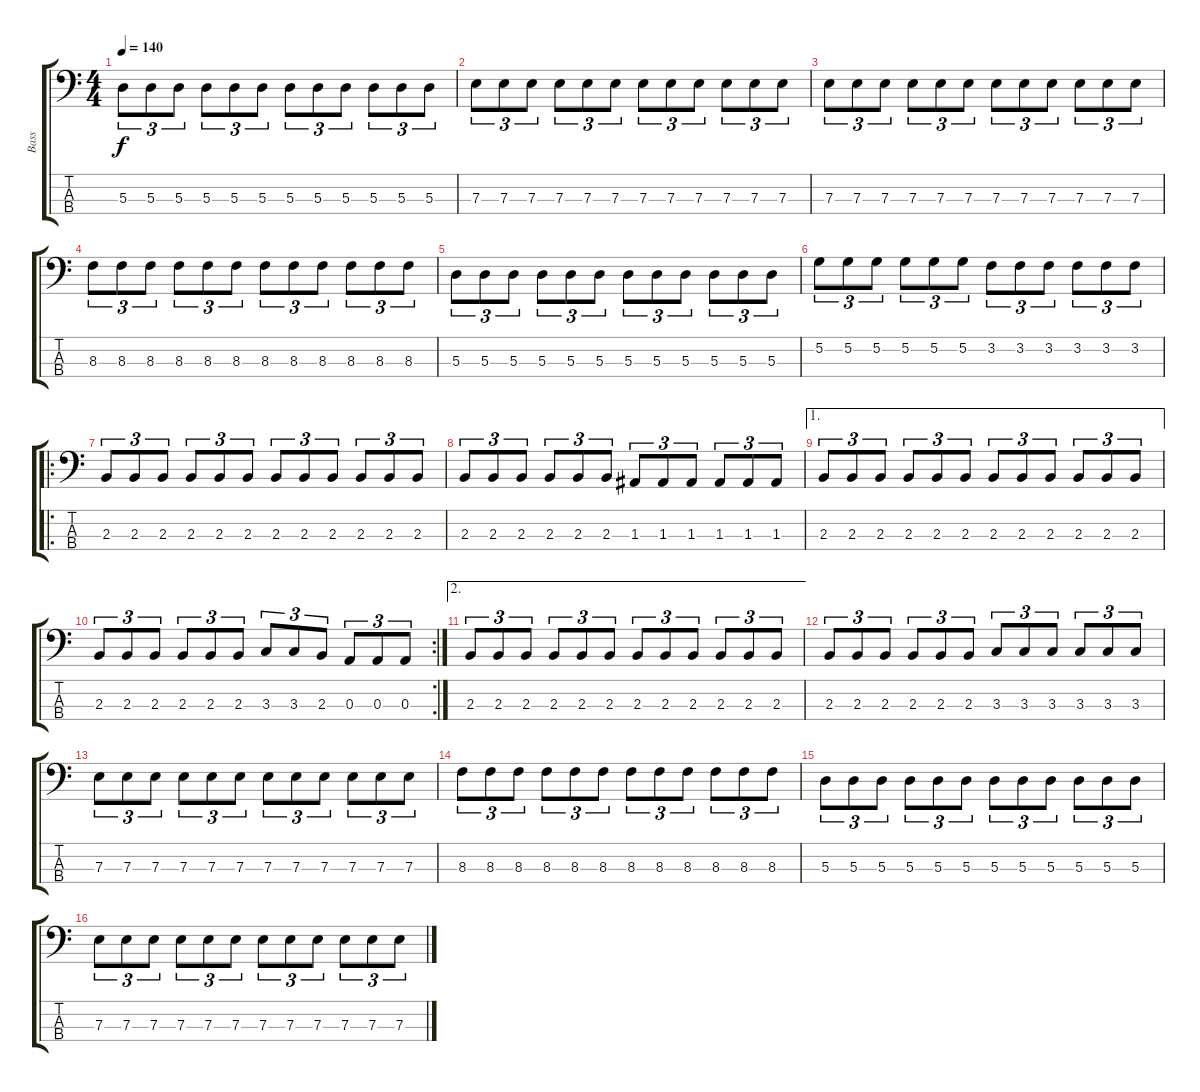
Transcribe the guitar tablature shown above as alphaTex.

\track ("Bass" "Bass") {instrument electricbasspick}
\staff {score tabs}
\tuning (G2 D2 A1 E1) {hide}
\ts (4 4)
\tempo 140
\clef f4
\ks c
5.3.8{tu (3 2) dy f} 5.3.8{tu (3 2)} 5.3.8{tu (3 2)} 5.3.8{tu (3 2)} 5.3.8{tu (3 2)} 5.3.8{tu (3 2)} 5.3.8{tu (3 2)} 5.3.8{tu (3 2)} 5.3.8{tu (3 2)} 5.3.8{tu (3 2)} 5.3.8{tu (3 2)} 5.3.8{tu (3 2)} |
7.3.8{tu (3 2)} 7.3.8{tu (3 2)} 7.3.8{tu (3 2)} 7.3.8{tu (3 2)} 7.3.8{tu (3 2)} 7.3.8{tu (3 2)} 7.3.8{tu (3 2)} 7.3.8{tu (3 2)} 7.3.8{tu (3 2)} 7.3.8{tu (3 2)} 7.3.8{tu (3 2)} 7.3.8{tu (3 2)} |
7.3.8{tu (3 2)} 7.3.8{tu (3 2)} 7.3.8{tu (3 2)} 7.3.8{tu (3 2)} 7.3.8{tu (3 2)} 7.3.8{tu (3 2)} 7.3.8{tu (3 2)} 7.3.8{tu (3 2)} 7.3.8{tu (3 2)} 7.3.8{tu (3 2)} 7.3.8{tu (3 2)} 7.3.8{tu (3 2)} |
8.3.8{tu (3 2)} 8.3.8{tu (3 2)} 8.3.8{tu (3 2)} 8.3.8{tu (3 2)} 8.3.8{tu (3 2)} 8.3.8{tu (3 2)} 8.3.8{tu (3 2)} 8.3.8{tu (3 2)} 8.3.8{tu (3 2)} 8.3.8{tu (3 2)} 8.3.8{tu (3 2)} 8.3.8{tu (3 2)} |
5.3.8{tu (3 2)} 5.3.8{tu (3 2)} 5.3.8{tu (3 2)} 5.3.8{tu (3 2)} 5.3.8{tu (3 2)} 5.3.8{tu (3 2)} 5.3.8{tu (3 2)} 5.3.8{tu (3 2)} 5.3.8{tu (3 2)} 5.3.8{tu (3 2)} 5.3.8{tu (3 2)} 5.3.8{tu (3 2)} |
5.2.8{tu (3 2)} 5.2.8{tu (3 2)} 5.2.8{tu (3 2)} 5.2.8{tu (3 2)} 5.2.8{tu (3 2)} 5.2.8{tu (3 2)} 3.2.8{tu (3 2)} 3.2.8{tu (3 2)} 3.2.8{tu (3 2)} 3.2.8{tu (3 2)} 3.2.8{tu (3 2)} 3.2.8{tu (3 2)} |
\ro
2.3.8{tu (3 2)} 2.3.8{tu (3 2)} 2.3.8{tu (3 2)} 2.3.8{tu (3 2)} 2.3.8{tu (3 2)} 2.3.8{tu (3 2)} 2.3.8{tu (3 2)} 2.3.8{tu (3 2)} 2.3.8{tu (3 2)} 2.3.8{tu (3 2)} 2.3.8{tu (3 2)} 2.3.8{tu (3 2)} |
2.3.8{tu (3 2)} 2.3.8{tu (3 2)} 2.3.8{tu (3 2)} 2.3.8{tu (3 2)} 2.3.8{tu (3 2)} 2.3.8{tu (3 2)} 1.3.8{tu (3 2)} 1.3.8{tu (3 2)} 1.3.8{tu (3 2)} 1.3.8{tu (3 2)} 1.3.8{tu (3 2)} 1.3.8{tu (3 2)} |
\ae 1
2.3.8{tu (3 2)} 2.3.8{tu (3 2)} 2.3.8{tu (3 2)} 2.3.8{tu (3 2)} 2.3.8{tu (3 2)} 2.3.8{tu (3 2)} 2.3.8{tu (3 2)} 2.3.8{tu (3 2)} 2.3.8{tu (3 2)} 2.3.8{tu (3 2)} 2.3.8{tu (3 2)} 2.3.8{tu (3 2)} |
\rc 2
2.3.8{tu (3 2)} 2.3.8{tu (3 2)} 2.3.8{tu (3 2)} 2.3.8{tu (3 2)} 2.3.8{tu (3 2)} 2.3.8{tu (3 2)} 3.3.8{tu (3 2)} 3.3.8{tu (3 2)} 2.3.8{tu (3 2)} 0.3.8{tu (3 2)} 0.3.8{tu (3 2)} 0.3.8{tu (3 2)} |
\ae 2
2.3.8{tu (3 2)} 2.3.8{tu (3 2)} 2.3.8{tu (3 2)} 2.3.8{tu (3 2)} 2.3.8{tu (3 2)} 2.3.8{tu (3 2)} 2.3.8{tu (3 2)} 2.3.8{tu (3 2)} 2.3.8{tu (3 2)} 2.3.8{tu (3 2)} 2.3.8{tu (3 2)} 2.3.8{tu (3 2)} |
2.3.8{tu (3 2)} 2.3.8{tu (3 2)} 2.3.8{tu (3 2)} 2.3.8{tu (3 2)} 2.3.8{tu (3 2)} 2.3.8{tu (3 2)} 3.3.8{tu (3 2)} 3.3.8{tu (3 2)} 3.3.8{tu (3 2)} 3.3.8{tu (3 2)} 3.3.8{tu (3 2)} 3.3.8{tu (3 2)} |
7.3.8{tu (3 2)} 7.3.8{tu (3 2)} 7.3.8{tu (3 2)} 7.3.8{tu (3 2)} 7.3.8{tu (3 2)} 7.3.8{tu (3 2)} 7.3.8{tu (3 2)} 7.3.8{tu (3 2)} 7.3.8{tu (3 2)} 7.3.8{tu (3 2)} 7.3.8{tu (3 2)} 7.3.8{tu (3 2)} |
8.3.8{tu (3 2)} 8.3.8{tu (3 2)} 8.3.8{tu (3 2)} 8.3.8{tu (3 2)} 8.3.8{tu (3 2)} 8.3.8{tu (3 2)} 8.3.8{tu (3 2)} 8.3.8{tu (3 2)} 8.3.8{tu (3 2)} 8.3.8{tu (3 2)} 8.3.8{tu (3 2)} 8.3.8{tu (3 2)} |
5.3.8{tu (3 2)} 5.3.8{tu (3 2)} 5.3.8{tu (3 2)} 5.3.8{tu (3 2)} 5.3.8{tu (3 2)} 5.3.8{tu (3 2)} 5.3.8{tu (3 2)} 5.3.8{tu (3 2)} 5.3.8{tu (3 2)} 5.3.8{tu (3 2)} 5.3.8{tu (3 2)} 5.3.8{tu (3 2)} |
7.3.8{tu (3 2)} 7.3.8{tu (3 2)} 7.3.8{tu (3 2)} 7.3.8{tu (3 2)} 7.3.8{tu (3 2)} 7.3.8{tu (3 2)} 7.3.8{tu (3 2)} 7.3.8{tu (3 2)} 7.3.8{tu (3 2)} 7.3.8{tu (3 2)} 7.3.8{tu (3 2)} 7.3.8{tu (3 2)}
